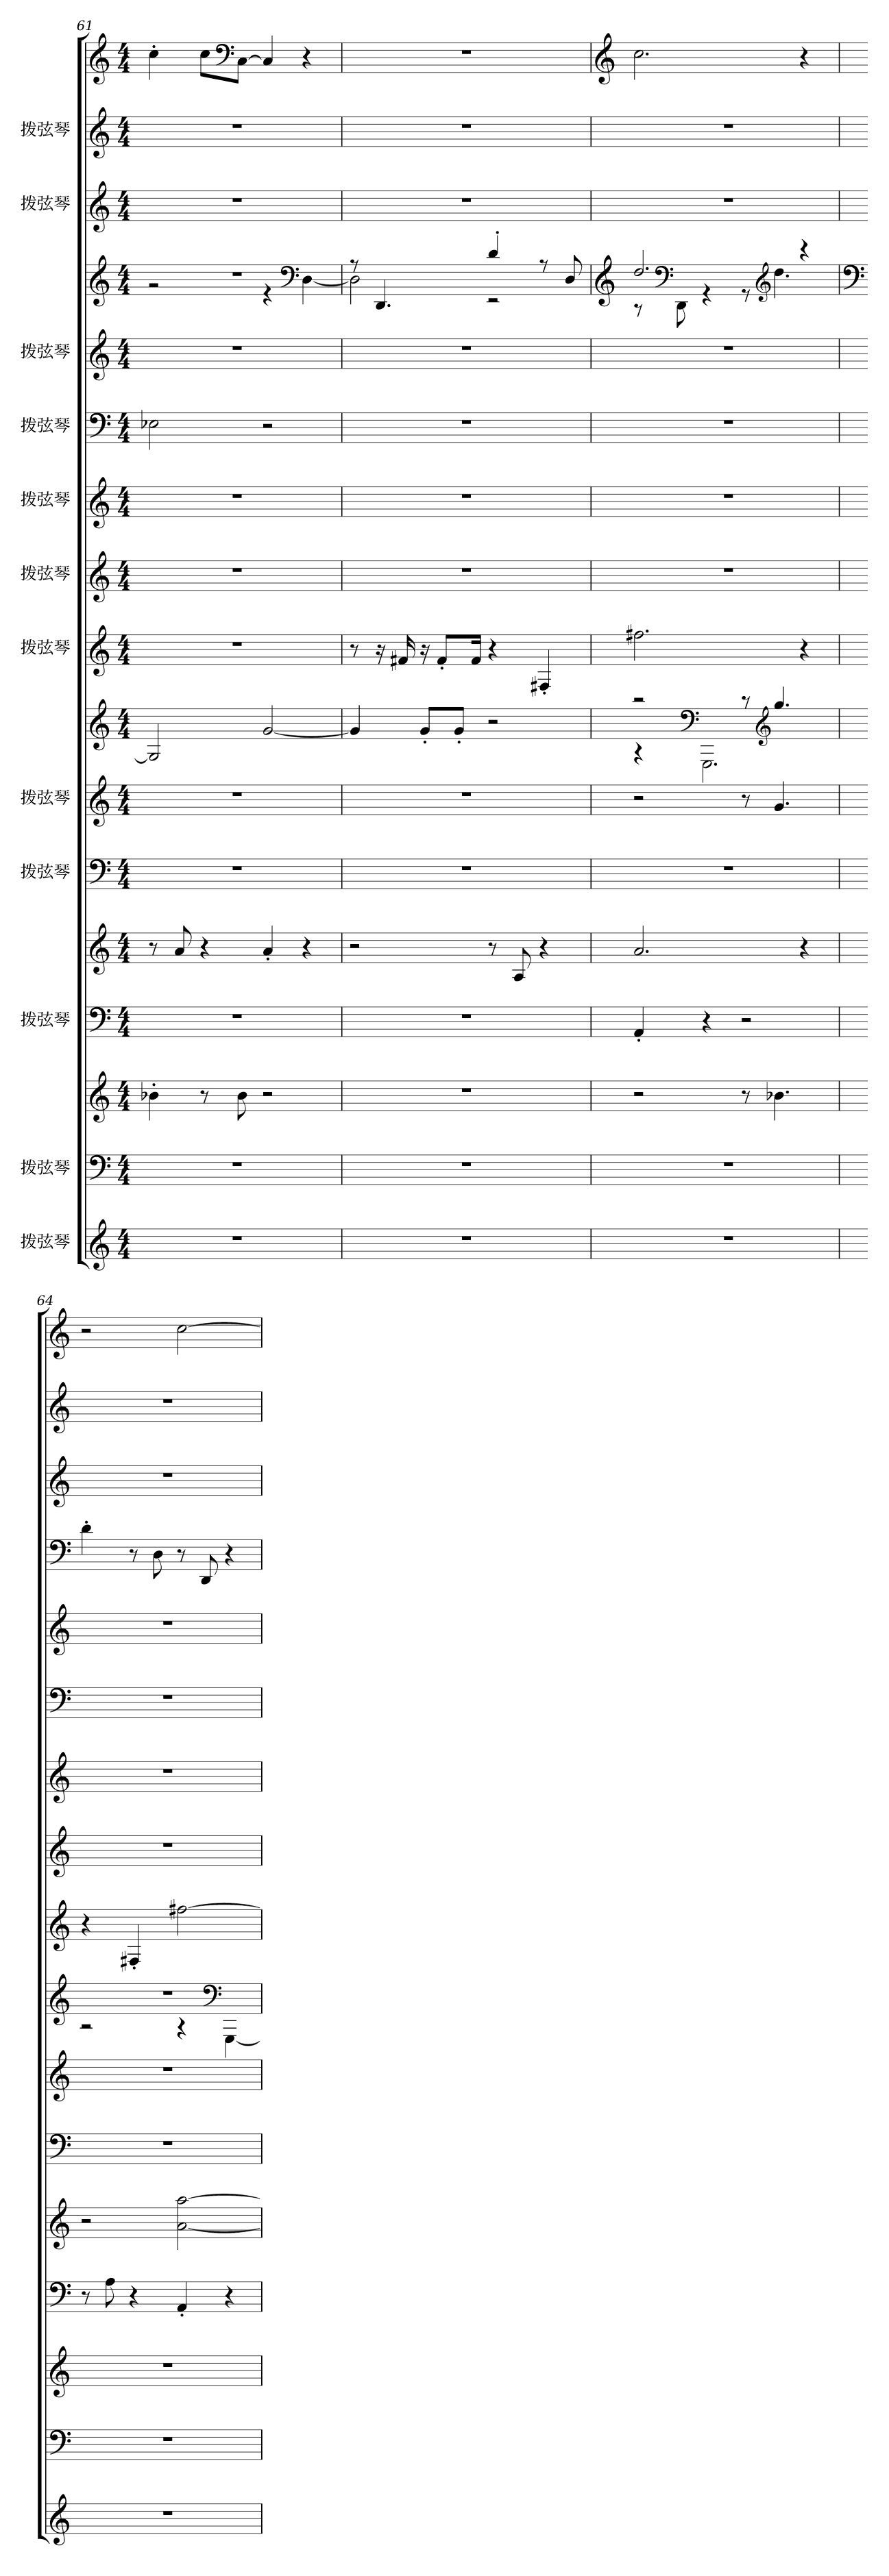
**kern	**kern	**kern	**kern	**kern	**kern	**kern	**kern	**kern	**kern	**kern	**kern	**kern	**kern	**kern	**kern	**kern
*part12	*part11	*part11	*part10	*part10	*part9	*part8	*part8	*part7	*part6	*part5	*part4	*part3	*part3	*part2	*part1	*part1
*staff17	*staff16	*staff15	*staff14	*staff13	*staff12	*staff11	*staff10	*staff9	*staff8	*staff7	*staff6	*staff5	*staff4	*staff3	*staff2	*staff1
*I"拨弦琴	*I"拨弦琴	*	*I"拨弦琴	*	*I"拨弦琴	*I"拨弦琴	*	*I"拨弦琴	*I"拨弦琴	*I"拨弦琴	*I"拨弦琴	*I"拨弦琴	*	*I"拨弦琴	*I"拨弦琴	*
!!LO:PB:g=z
*clefG2	*clefF4	*clefG2	*clefF4	*clefG2	*clefF4	*clefG2	*clefG2	*clefG2	*clefG2	*clefG2	*clefF4	*clefG2	*clefG2	*clefG2	*clefG2	*clefG2
*k[]	*k[]	*k[]	*k[]	*k[]	*k[]	*k[]	*k[]	*k[]	*k[]	*k[]	*k[]	*k[]	*k[]	*k[]	*k[]	*k[]
*M4/4	*M4/4	*M4/4	*M4/4	*M4/4	*M4/4	*M4/4	*M4/4	*M4/4	*M4/4	*M4/4	*M4/4	*M4/4	*M4/4	*M4/4	*M4/4	*M4/4
=61	=61	=61	=61	=61	=61	=61	=61	=61	=61	=61	=61	=61	=61	=61	=61	=61
*	*	*	*	*	*	*	*	*	*	*	*	*	*^	*	*	*
1r	1r	4b-X'\	1r	8r	1r	1r	2G/]	1r	1r	1r	2E-X\	1r	1r	2r	1r	1r	4cc'\
.	.	.	.	8a/	.	.	.	.	.	.	.	.	.	.	.	.	.
.	.	8r	.	4r	.	.	.	.	.	.	.	.	.	.	.	.	8cc\L
*	*	*	*	*	*	*	*	*	*	*	*	*	*	*	*	*	*clefF4
.	.	8b-\	.	.	.	.	.	.	.	.	.	.	.	.	.	.	[8C\J
.	.	2r	.	4a'/	.	.	[2g/	.	.	.	2r	.	.	4r	.	.	4C/]
*	*	*	*	*	*	*	*	*	*	*	*	*	*clefF4	*	*	*	*
.	.	.	.	4r	.	.	.	.	.	.	.	.	.	[4D\	.	.	4r
=62	=62	=62	=62	=62	=62	=62	=62	=62	=62	=62	=62	=62	=62	=62	=62	=62	=62
1r	1r	1r	1r	2r	1r	1r	4g/]	8r	1r	1r	1r	1r	8r	2D\]	1r	1r	1r
.	.	.	.	.	.	.	.	16r	.	.	.	.	4.DD/	.	.	.	.
.	.	.	.	.	.	.	.	16f#X/	.	.	.	.	.	.	.	.	.
.	.	.	.	.	.	.	8g'/L	16r	.	.	.	.	.	.	.	.	.
.	.	.	.	.	.	.	.	8f#'/L	.	.	.	.	.	.	.	.	.
.	.	.	.	.	.	.	8g'/J	.	.	.	.	.	.	.	.	.	.
.	.	.	.	.	.	.	.	16f#/Jk	.	.	.	.	.	.	.	.	.
.	.	.	.	8r	.	.	2r	4r	.	.	.	.	4d'/	2r	.	.	.
.	.	.	.	8A/	.	.	.	.	.	.	.	.	.	.	.	.	.
.	.	.	.	4r	.	.	.	4F#X'/	.	.	.	.	8r	.	.	.	.
.	.	.	.	.	.	.	.	.	.	.	.	.	8D/	.	.	.	.
=63	=63	=63	=63	=63	=63	=63	=63	=63	=63	=63	=63	=63	=63	=63	=63	=63	=63
*	*	*	*	*	*	*	*	*	*	*	*	*	*clefG2	*	*	*	*clefG2
*	*	*	*	*	*	*	*^	*	*	*	*	*	*	*	*	*	*
1r	1r	2r	4AA'/	2.a/	1r	2r	2r	4r	2.ff#X\	1r	1r	1r	1r	2.dd/	8r	1r	1r	2.cc\
*	*	*	*	*	*	*	*	*	*	*	*	*	*	*clefF4	*	*	*	*
.	.	.	.	.	.	.	.	.	.	.	.	.	.	.	8DD\	.	.	.
*	*	*	*	*	*	*	*clefF4	*	*	*	*	*	*	*	*	*	*	*
.	.	.	4r	.	.	.	.	2.GGG\	.	.	.	.	.	.	4r	.	.	.
.	.	8r	2r	.	.	8r	8r	.	.	.	.	.	.	.	8r	.	.	.
*	*	*	*	*	*	*	*clefG2	*	*	*	*	*	*	*clefG2	*	*	*	*
.	.	4.b-X\	.	.	.	4.g/	4.gg/	.	.	.	.	.	.	.	4.dd\	.	.	.
.	.	.	.	4r	.	.	.	.	4r	.	.	.	.	4r	.	.	.	4r
*	*	*	*	*	*	*	*	*	*	*	*	*	*	*v	*v	*	*	*
!!LO:PB:g=z
=64	=64	=64	=64	=64	=64	=64	=64	=64	=64	=64	=64	=64	=64	=64	=64	=64	=64
*	*	*	*	*	*	*	*	*	*	*	*	*	*	*clefF4	*	*	*
1r	1r	1r	8r	2r	1r	1r	1r	2r	4r	1r	1r	1r	1r	4d'\	1r	1r	2r
.	.	.	8A\	.	.	.	.	.	.	.	.	.	.	.	.	.	.
.	.	.	4r	.	.	.	.	.	4F#X'/	.	.	.	.	8r	.	.	.
.	.	.	.	.	.	.	.	.	.	.	.	.	.	8D\	.	.	.
.	.	.	4AA'/	[2a\ [2aa\	.	.	.	4r	[2ff#X\	.	.	.	.	8r	.	.	[2cc\
.	.	.	.	.	.	.	.	.	.	.	.	.	.	8DD/	.	.	.
*	*	*	*	*	*	*	*clefF4	*	*	*	*	*	*	*	*	*	*
.	.	.	4r	.	.	.	.	[4GGG\	.	.	.	.	.	4r	.	.	.
*	*	*	*	*	*	*	*v	*v	*	*	*	*	*	*	*	*	*
=	=	=	=	=	=	=	=	=	=	=	=	=	=	=	=	=
*-	*-	*-	*-	*-	*-	*-	*-	*-	*-	*-	*-	*-	*-	*-	*-	*-
